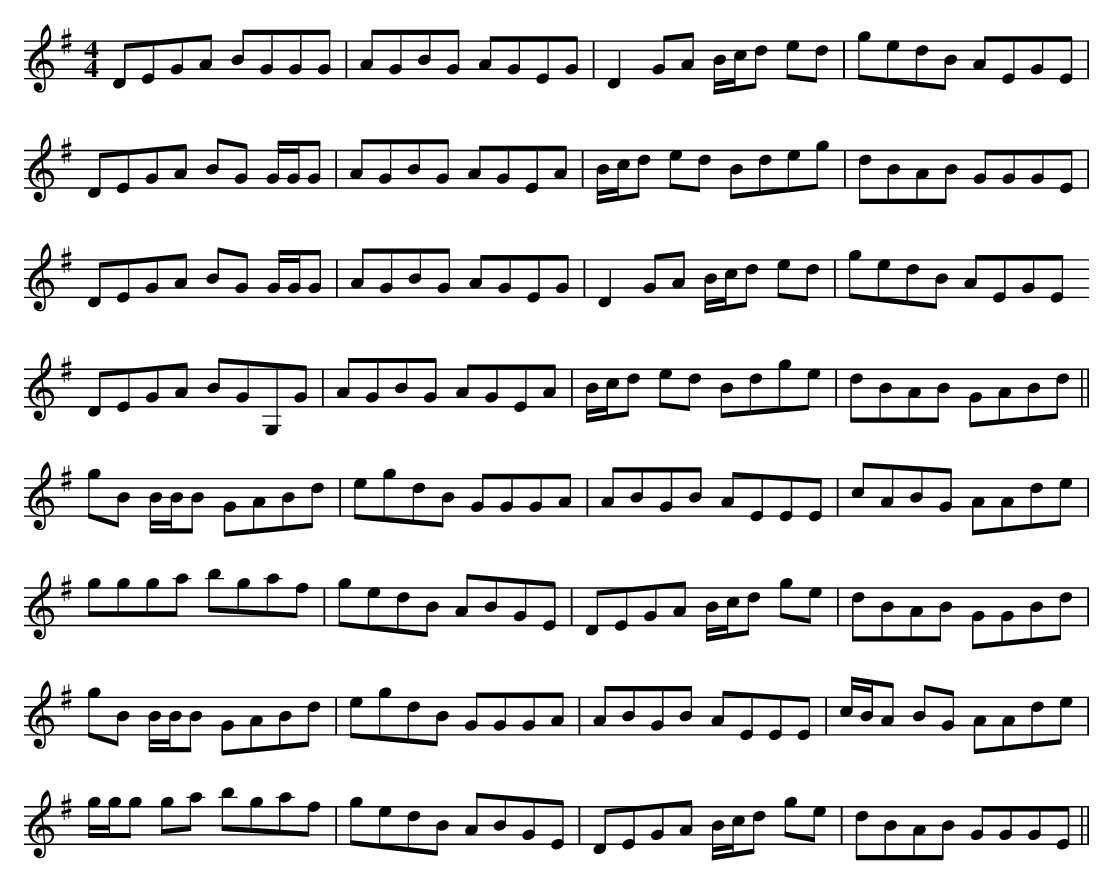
X:1
M:4/4
K:G
DEGA BGGG|AGBG AGEG|D2 GA B/c/d ed|gedB AEGE|
DEGA BG G/G/G|AGBG AGEA|B/c/d ed Bdeg|dBAB GGGE|
DEGA BG G/G/G|AGBG AGEG|D2 GA B/c/d ed|gedB AEGE
DEGA BGG,G|AGBG AGEA|B/c/d ed Bdge|dBAB GABd||
gB B/B/B GABd|egdB GGGA|ABGB AEEE|cABG AAde|
ggga bgaf|gedB ABGE|DEGA B/c/d ge|dBAB GGBd|
gB B/B/B GABd|egdB GGGA|ABGB AEEE|c/B/A BG AAde|
g/g/g ga bgaf|gedB ABGE|DEGA B/c/d ge|dBAB GGGE||
